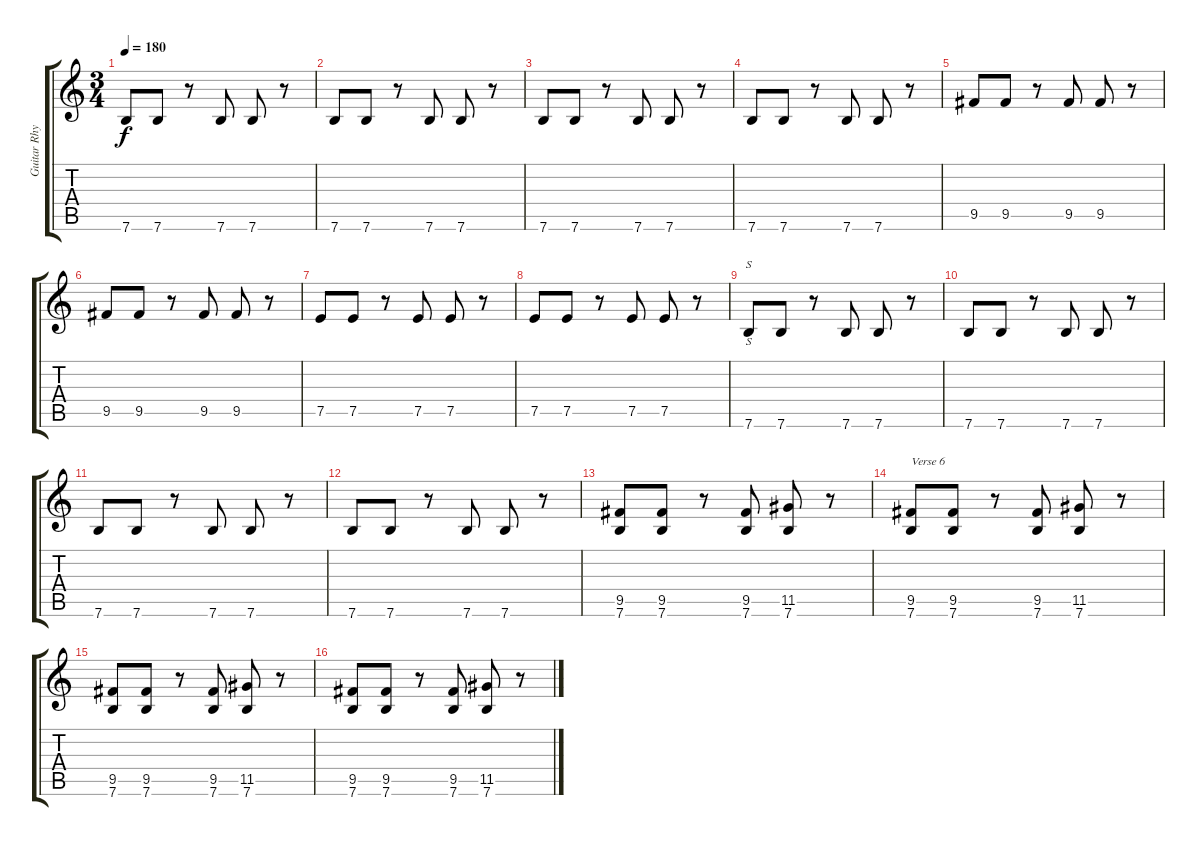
\track ("Guitar Rhythm" "Guitar Rhy") {instrument distortionguitar}
\staff {score tabs}
\tuning (E4 B3 G3 D3 A2 E2) {hide}
\ts (3 4)
\tempo 180
\clef g2
\ks c
7.6.8{dy f} 7.6.8 r.8 7.6.8 7.6.8 r.8 |
7.6.8 7.6.8 r.8 7.6.8 7.6.8 r.8 |
7.6.8 7.6.8 r.8 7.6.8 7.6.8 r.8 |
7.6.8 7.6.8 r.8 7.6.8 7.6.8 r.8 |
9.5.8 9.5.8 r.8 9.5.8 9.5.8 r.8 |
9.5.8 9.5.8 r.8 9.5.8 9.5.8 r.8 |
7.5.8 7.5.8 r.8 7.5.8 7.5.8 r.8 |
7.5.8 7.5.8 r.8 7.5.8 7.5.8 r.8 |
7.6.8{s volume 10} 7.6.8 r.8 7.6.8 7.6.8 r.8 |
7.6.8 7.6.8 r.8 7.6.8 7.6.8 r.8 |
7.6.8 7.6.8 r.8 7.6.8 7.6.8 r.8 |
7.6.8 7.6.8 r.8 7.6.8 7.6.8 r.8 |
(9.5 7.6).8 (9.5 7.6).8 r.8 (9.5 7.6).8 (11.5 7.6).8 r.8 |
(9.5 7.6).8{txt "Verse 6"} (9.5 7.6).8 r.8 (9.5 7.6).8 (11.5 7.6).8 r.8 |
(9.5 7.6).8 (9.5 7.6).8 r.8 (9.5 7.6).8 (11.5 7.6).8 r.8 |
(9.5 7.6).8 (9.5 7.6).8 r.8 (9.5 7.6).8 (11.5 7.6).8 r.8
